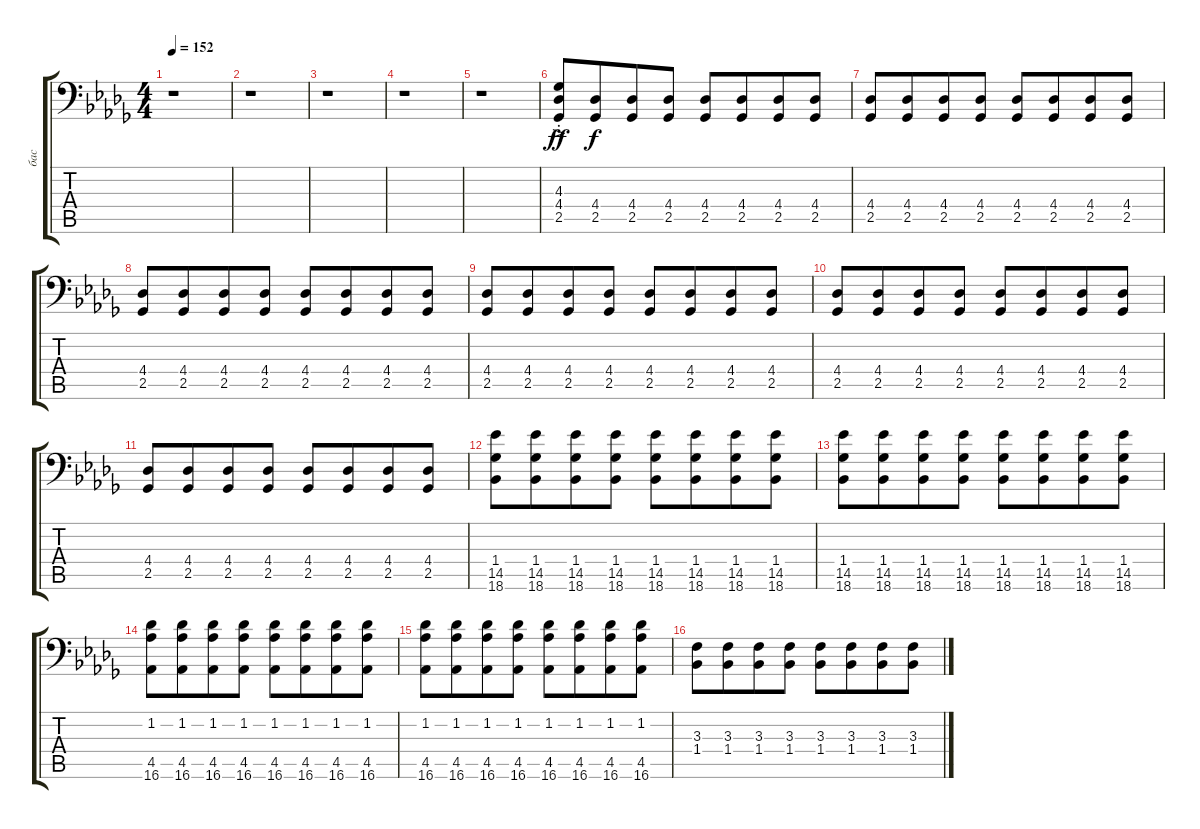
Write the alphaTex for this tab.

\track ("бас" "бас") {instrument electricbassfinger}
\staff {score tabs}
\tuning (C3 G2 D2 A1 E1 A-1) {hide}
\ts (4 4)
\tempo 152
\clef f4
\ks bbminor
r.1{dy f} |
r.1 |
r.1 |
r.1 |
r.1 |
(4.3{st} 4.4{ac} 2.5{ac}).8{dy ff} (4.4 2.5).8{dy f beam merge} (4.4 2.5).8 (4.4 2.5).8 (4.4 2.5).8 (4.4 2.5).8{beam merge} (4.4 2.5).8 (4.4 2.5).8 |
(4.4 2.5).8 (4.4 2.5).8{beam merge} (4.4 2.5).8 (4.4 2.5).8 (4.4 2.5).8 (4.4 2.5).8{beam merge} (4.4 2.5).8 (4.4 2.5).8 |
(4.4 2.5).8 (4.4 2.5).8{beam merge} (4.4 2.5).8 (4.4 2.5).8 (4.4 2.5).8 (4.4 2.5).8{beam merge} (4.4 2.5).8 (4.4 2.5).8 |
(4.4 2.5).8 (4.4 2.5).8{beam merge} (4.4 2.5).8 (4.4 2.5).8 (4.4 2.5).8 (4.4 2.5).8{beam merge} (4.4 2.5).8 (4.4 2.5).8 |
(4.4 2.5).8 (4.4 2.5).8{beam merge} (4.4 2.5).8 (4.4 2.5).8 (4.4 2.5).8 (4.4 2.5).8{beam merge} (4.4 2.5).8 (4.4 2.5).8 |
(4.4 2.5).8 (4.4 2.5).8{beam merge} (4.4 2.5).8 (4.4 2.5).8 (4.4 2.5).8 (4.4 2.5).8{beam merge} (4.4 2.5).8 (4.4 2.5).8 |
(1.4 14.5 18.6).8 (1.4 14.5 18.6).8{beam merge} (1.4 14.5 18.6).8 (1.4 14.5 18.6).8 (1.4 14.5 18.6).8 (1.4 14.5 18.6).8{beam merge} (1.4 14.5 18.6).8 (1.4 14.5 18.6).8 |
(1.4 14.5 18.6).8 (1.4 14.5 18.6).8{beam merge} (1.4 14.5 18.6).8 (1.4 14.5 18.6).8 (1.4 14.5 18.6).8 (1.4 14.5 18.6).8{beam merge} (1.4 14.5 18.6).8 (1.4 14.5 18.6).8 |
(1.2 4.5 16.6).8 (1.2 4.5 16.6).8{beam merge} (1.2 4.5 16.6).8 (1.2 4.5 16.6).8 (1.2 4.5 16.6).8 (1.2 4.5 16.6).8{beam merge} (1.2 4.5 16.6).8 (1.2 4.5 16.6).8 |
(1.2 4.5 16.6).8 (1.2 4.5 16.6).8{beam merge} (1.2 4.5 16.6).8 (1.2 4.5 16.6).8 (1.2 4.5 16.6).8 (1.2 4.5 16.6).8{beam merge} (1.2 4.5 16.6).8 (1.2 4.5 16.6).8 |
(3.3 1.4).8 (3.3 1.4).8{beam merge} (3.3 1.4).8 (3.3 1.4).8 (3.3 1.4).8 (3.3 1.4).8{beam merge} (3.3 1.4).8 (3.3 1.4).8
